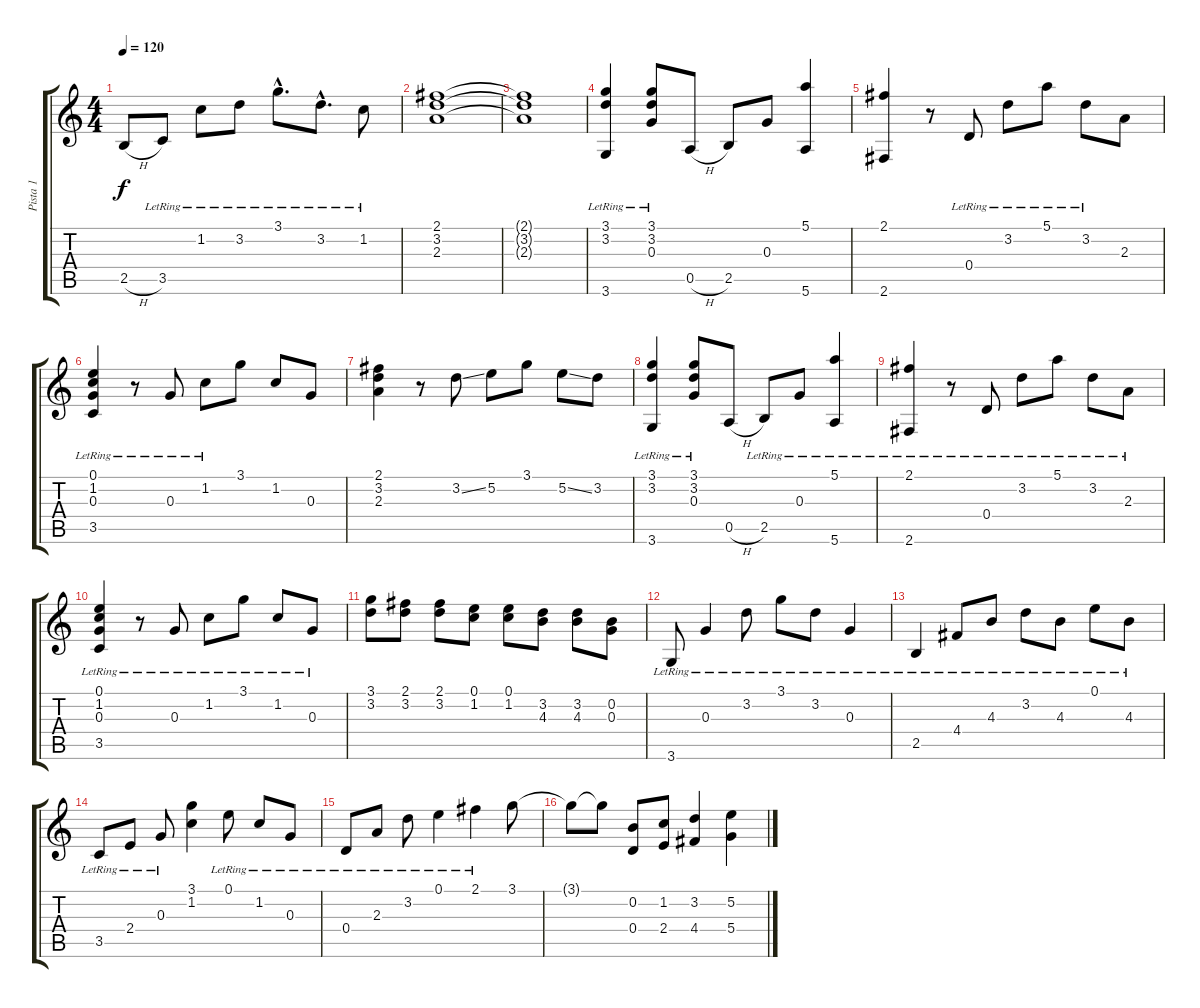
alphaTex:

\track ("Pista 1" "Pista 1") {instrument acousticguitarnylon}
\staff {score tabs}
\tuning (E4 B3 G3 D3 A2 E2) {hide}
\ts (4 4)
\tempo 120
\clef g2
\ks c
2.5{h}.8{dy f} 3.5{lr}.8 1.2{lr}.8 3.2{lr}.8 3.1{hac lr}.8{d} 3.2{hac lr}.8{d} 1.2{lr}.8 |
(2.1 3.2 2.3).1 |
(2.1{t} 3.2{t} 2.3{t}).1 |
(3.1{lr} 3.2{lr} 3.6{lr}).4 (3.1 3.2 0.3{lr}).8 0.5{h}.8 2.5.8 0.3.8 (5.1 5.6).4 |
(2.1 2.6).4 r.8 0.4{lr}.8 3.2{lr}.8 5.1{lr}.8 3.2{lr}.8 2.3.8 |
(0.1{lr} 1.2{lr} 0.3{lr} 3.5{lr}).4 r.8 0.3{lr}.8 1.2{lr}.8 3.1.8 1.2.8 0.3.8 |
(2.1 3.2 2.3).4 r.8 3.2{ss}.8 5.2.8 3.1.8 5.2{ss}.8 3.2.8 |
(3.1{lr} 3.2{lr} 3.6{lr}).4 (3.1{lr} 3.2{lr} 0.3{lr}).8 0.5{h}.8 2.5{lr}.8 0.3{lr}.8 (5.1{lr} 5.6{lr}).4 |
(2.1{lr} 2.6{lr}).4 r.8 0.4{lr}.8 3.2{lr}.8 5.1{lr}.8 3.2{lr}.8 2.3{lr}.8 |
(0.1{lr} 1.2{lr} 0.3{lr} 3.5{lr}).4 r.8 0.3{lr}.8 1.2{lr}.8 3.1{lr}.8 1.2{lr}.8 0.3{lr}.8 |
(3.1 3.2).8 (2.1 3.2).8 (2.1 3.2).8 (0.1 1.2).8 (0.1 1.2).8 (3.2 4.3).8 (3.2 4.3).8 (0.2 0.3).8 |
3.6{lr}.8 0.3{lr}.4 3.2{lr}.8 3.1{lr}.8 3.2{lr}.8 0.3{lr}.4 |
2.5{lr}.4 4.4{lr}.8 4.3{lr}.8 3.2{lr}.8 4.3{lr}.8 0.1{lr}.8 4.3{lr}.8 |
3.5{lr}.8 2.4{lr}.8 0.3{lr}.8 (3.1 1.2).4 0.1{lr}.8 1.2{lr}.8 0.3{lr}.8 |
0.4{lr}.8 2.3{lr}.8 3.2{lr}.8 0.1{lr}.4 2.1{lr}.4 3.1.8 |
3.1{t}.8 3.1{t}.8 (0.2 0.4).8 (1.2 2.4).8 (3.2 4.4).4 (5.2 5.4).4
